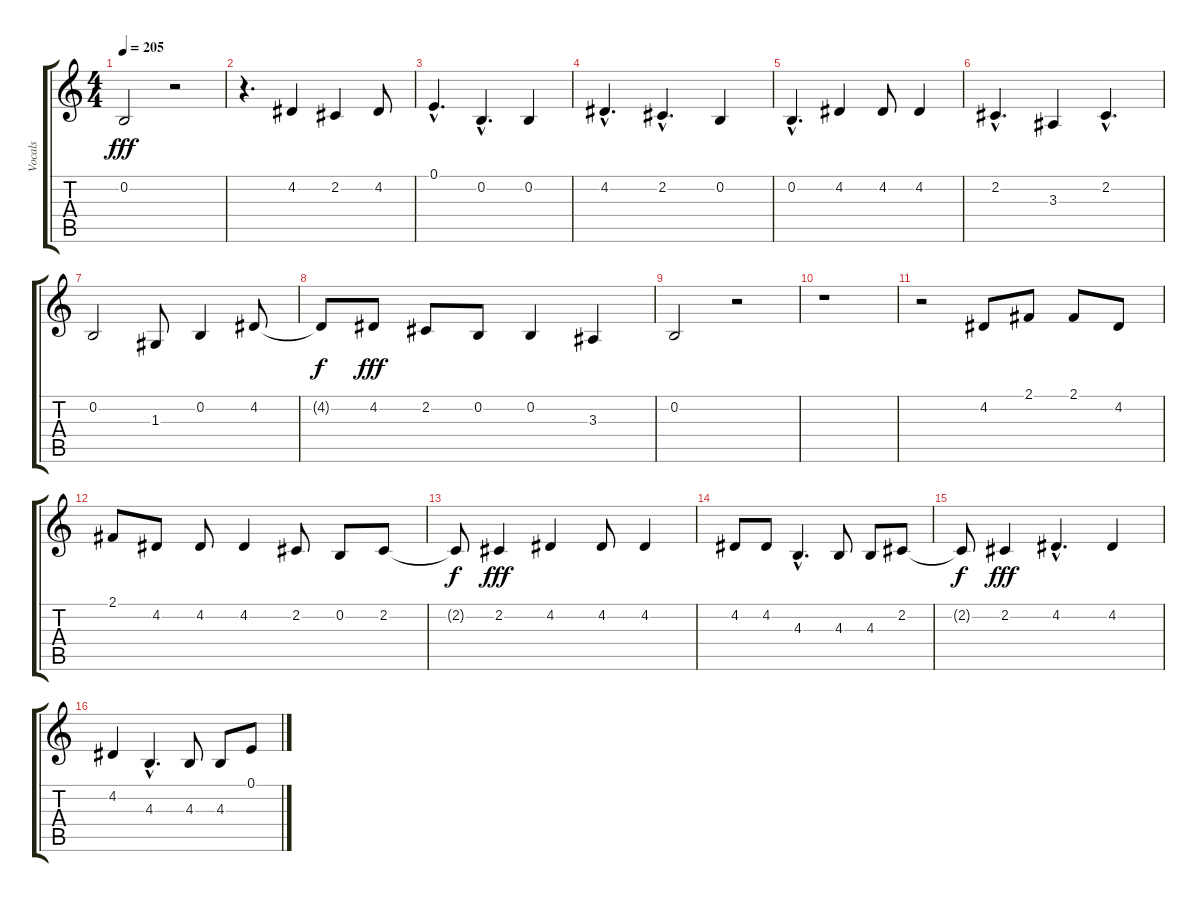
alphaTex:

\track ("Vocals" "Vocals") {instrument tenorsax}
\staff {score tabs}
\tuning (E4 B3 G3 D3 A2 E2) {hide}
\ts (4 4)
\tempo 205
\clef g2
\ks c
0.2.2{dy fff} r.2 |
r.4{d} 4.2.4 2.2.4 4.2.8 |
0.1{hac}.4{d} 0.2{hac}.4{d} 0.2.4 |
4.2{hac}.4{d} 2.2{hac}.4{d} 0.2.4 |
0.2{hac}.4{d} 4.2.4 4.2.8 4.2.4 |
2.2{hac}.4{d} 3.3.4 2.2{hac}.4{d} |
0.2.2 1.3.8 0.2.4 4.2.8 |
4.2{t}.8{dy f} 4.2.8{dy fff} 2.2.8 0.2.8 0.2.4 3.3.4 |
0.2.2 r.2 |
r.1 |
r.2 4.2.8 2.1.8 2.1.8 4.2.8 |
2.1.8 4.2.8 4.2.8 4.2.4 2.2.8 0.2.8 2.2.8 |
2.2{t}.8{dy f} 2.2.4{dy fff} 4.2.4 4.2.8 4.2.4 |
4.2.8 4.2.8 4.3{hac}.4{d} 4.3.8 4.3.8 2.2.8 |
2.2{t}.8{dy f} 2.2.4{dy fff} 4.2{hac}.4{d} 4.2.4 |
4.2.4 4.3{hac}.4{d} 4.3.8 4.3.8 0.1.8
